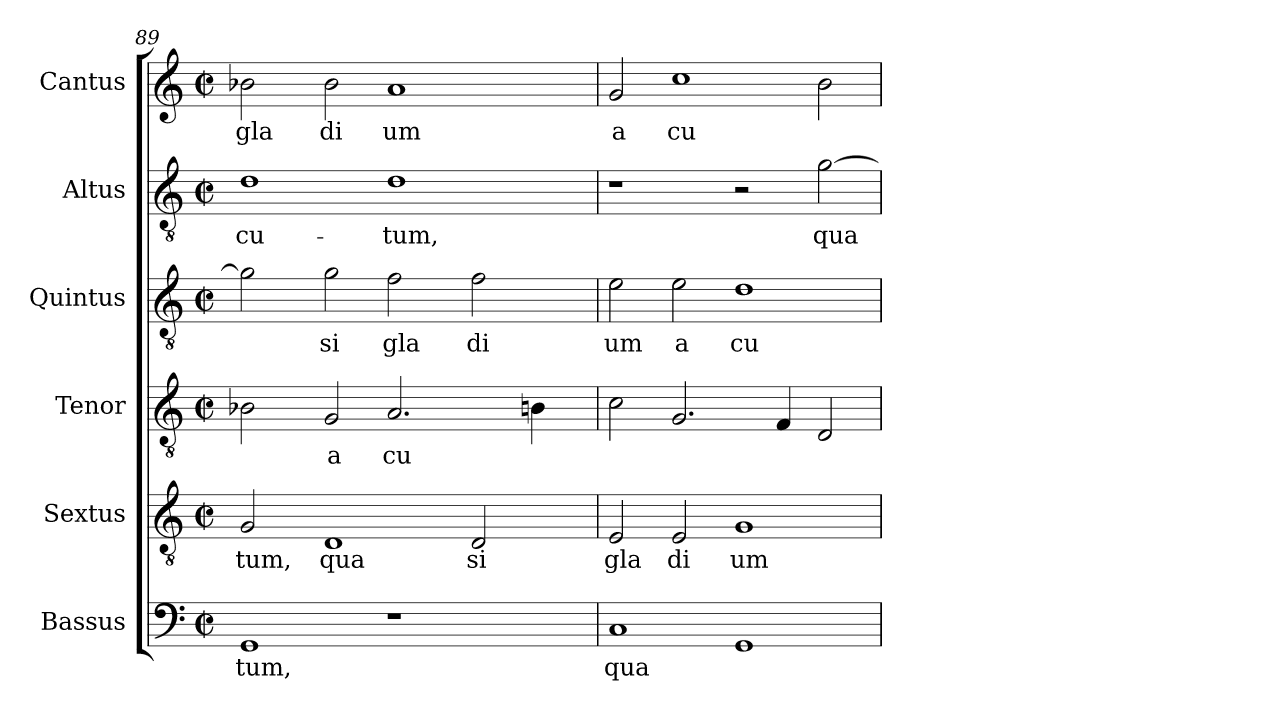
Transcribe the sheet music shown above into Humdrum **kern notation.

**kern	**text	**kern	**text	**kern	**text	**kern	**text	**kern	**text	**kern	**text
*part6	*part6	*part5	*part5	*part4	*part4	*part3	*part3	*part2	*part2	*part1	*part1
*staff6	*staff6	*staff5	*staff5	*staff4	*staff4	*staff3	*staff3	*staff2	*staff2	*staff1	*staff1
*I"Bassus	*	*I"Sextus	*	*I"Tenor	*	*I"Quintus	*	*I"Altus	*	*I"Cantus	*
!!LO:LB:g=z
*clefF4	*	*clefGv2	*	*clefGv2	*	*clefGv2	*	*clefGv2	*	*clefG2	*
*M2/2	*	*M2/2	*	*M2/2	*	*M2/2	*	*M2/2	*	*M2/2	*
*met(c|)	*	*met(c|)	*	*met(c|)	*	*met(c|)	*	*met(c|)	*	*met(c|)	*
=89	=89	=89	=89	=89	=89	=89	=89	=89	=89	=89	=89
!	!LO:LY:b:cj	!	!LO:LY:b:cj	!	!	!	!	!	!LO:LY:b:cj	!	!LO:LY:b:cj
*	*	*^	*	*	*	*^	*	*	*	*	*
1GG	tum,	2G/	64ryy	tum,	2B-X\	.	2g\]	16.ryy	.	1d	-cu-	2b-X\	gla
.	.	.	1ryy	.	.	.	.	.	.	.	.	.	.
.	.	.	.	.	.	.	.	1ryy	.	.	.	.	.
!	!	!	!	!LO:LY:b:cj	!	!LO:LY:b:cj	!	!	!LO:LY:b:cj	!	!	!	!LO:LY:b:cj
.	.	1D	.	qua	2G/	a	2g\	.	-si	.	.	2b-\	di
!	!	!	!	!	!	!LO:LY:b:cj	!	!	!LO:LY:b:cj	!	!LO:LY:b:cj	!	!LO:LY:b:cj
1r	.	.	.	.	2.A/	cu	2f\	.	gla	1d	-tum,	1a	um
.	.	.	2ryy	.	.	.	.	.	.	.	.	.	.
.	.	.	.	.	.	.	.	2ryy	.	.	.	.	.
!	!	!	!	!LO:LY:b:cj	!	!	!	!	!LO:LY:b:cj	!	!	!	!
.	.	2D/	.	si	.	.	2f\	.	di	.	.	.	.
.	.	.	4ryy	.	.	.	.	.	.	.	.	.	.
.	.	.	.	.	.	.	.	4ryy	.	.	.	.	.
.	.	.	.	.	4Bn\	.	.	.	.	.	.	.	.
.	.	.	8...ryy	.	.	.	.	.	.	.	.	.	.
.	.	.	.	.	.	.	.	8ryy	.	.	.	.	.
.	.	.	.	.	.	.	.	32ryy	.	.	.	.	.
=90	=90	=90	=90	=90	=90	=90	=90	=90	=90	=90	=90	=90	=90
!	!LO:LY:b	!	!	!LO:LY:b:cj	!	!	!	!	!LO:LY:b:cj	!	!	!	!LO:LY:b:cj
*	*	*v	*v	*	*	*	*v	*v	*	*	*	*	*
1C	qua	2E/	gla	2c\	.	2e\	um	1r	.	2g/	a
!	!	!	!LO:LY:b:cj	!	!	!	!LO:LY:b:cj	!	!	!	!LO:LY:b:cj
.	.	2E/	di	2.G/	.	2e\	a	.	.	1cc	cu
!	!	!	!LO:LY:b:cj	!	!	!	!LO:LY:b:cj	!	!	!	!
1GG	.	1G	um	.	.	1d	cu	2r	.	.	.
.	.	.	.	4F/	.	.	.	.	.	.	.
!	!	!	!	!	!	!	!	!	!LO:LY:b	!	!
.	.	.	.	2D/	.	.	.	[>2g\	qua-	2b\	.
=	=	=	=	=	=	=	=	=	=	=	=
*-	*-	*-	*-	*-	*-	*-	*-	*-	*-	*-	*-
